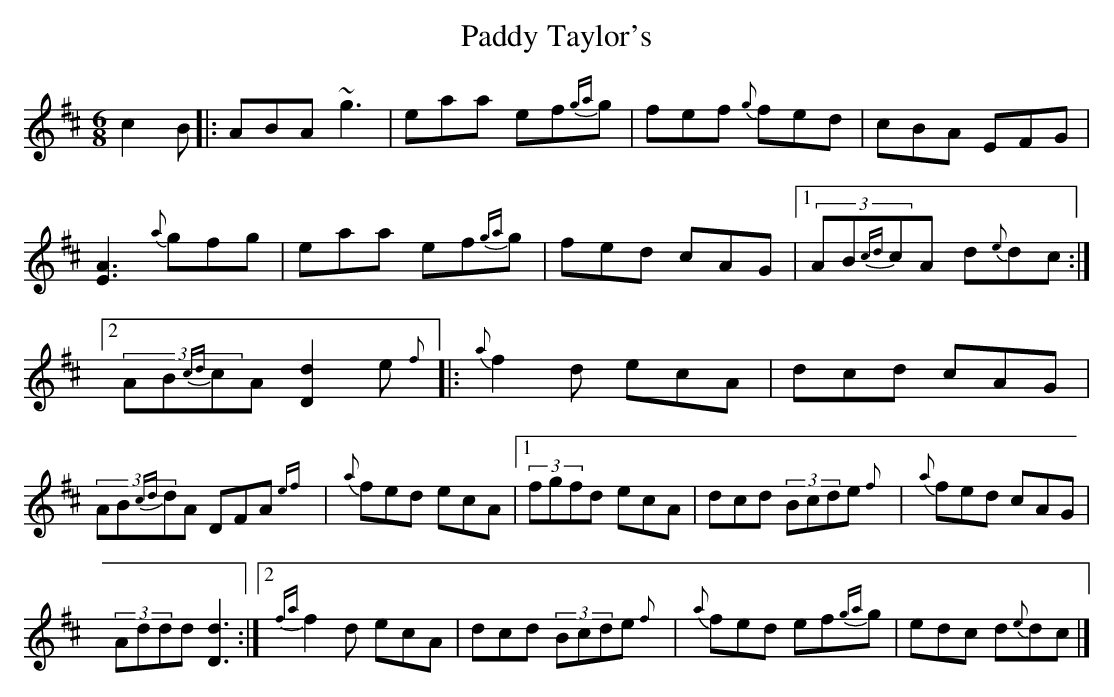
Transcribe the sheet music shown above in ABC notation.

X:1
T:Paddy Taylor's
M:6/8
K:D
E:11
c2B|:ABA ~g3|eaa ef{ga}g|fef {g}fed|cBA EFG|[E3A3] {a}gfg|eaa ef{ga}g|\
fed cAG|1(3AB{cd}cA d{e}dc:|2(3AB{cd}cA [D2d2]e{f}|:{a}f2d ecA|dcd cAG|(3AB{cd}dA DFA{ef}|\
{a}fed ecA|1(3fgfd ecA|dcd (3Bcde{f}|{a}fed cAG|
(3Addd [D3d3]:|2{fa}f2d ecA|dcd (3Bcde{f}|{a}fed ef{ga}g|edc d{e}dc|]*
